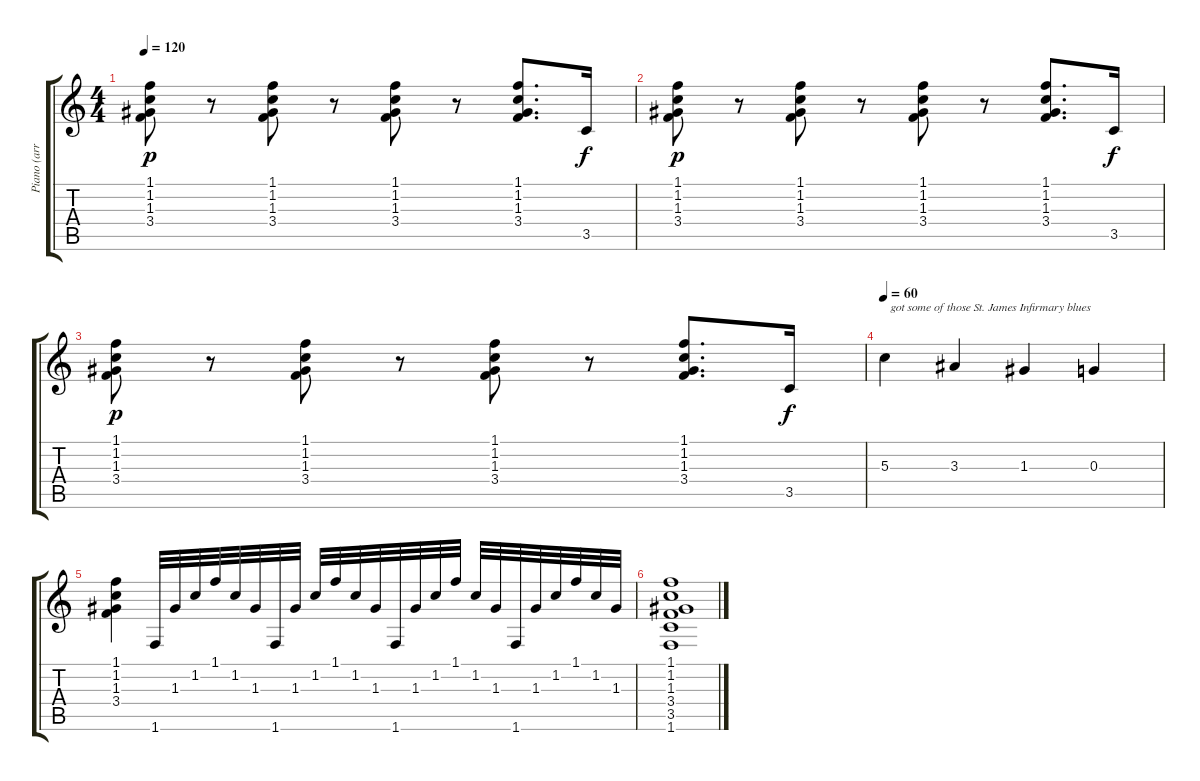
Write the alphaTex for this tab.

\track ("Piano (arr. for guitar)" "Piano (arr") {instrument acousticguitarsteel}
\staff {score tabs}
\tuning (E4 B3 G3 D3 A2 E2) {hide}
\ts (4 4)
\tempo 120
\clef g2
\ks c
(1.1 1.2 1.3 3.4).8{dy p} r.8 (1.1 1.2 1.3 3.4).8 r.8 (1.1 1.2 1.3 3.4).8 r.8 (1.1 1.2 1.3 3.4).8{d} 3.5.16{dy f} |
(1.1 1.2 1.3 3.4).8{dy p} r.8 (1.1 1.2 1.3 3.4).8 r.8 (1.1 1.2 1.3 3.4).8 r.8 (1.1 1.2 1.3 3.4).8{d} 3.5.16{dy f} |
(1.1 1.2 1.3 3.4).8{dy p} r.8 (1.1 1.2 1.3 3.4).8 r.8 (1.1 1.2 1.3 3.4).8 r.8 (1.1 1.2 1.3 3.4).8{d} 3.5.16{dy f} |
\tempo 60
5.3.4{txt "  got some of those St. James Infirmary blues"} 3.3.4 1.3.4 0.3.4 |
(1.1 1.2 1.3 3.4).4 1.6.32 1.3.32 1.2.32 1.1.32 1.2.32 1.3.32 1.6.32 1.3.32 1.2.32 1.1.32 1.2.32 1.3.32 1.6.32 1.3.32 1.2.32 1.1.32 1.2.32 1.3.32 1.6.32 1.3.32 1.2.32 1.1.32 1.2.32 1.3.32 |
(1.1 1.2 1.3 3.4 3.5 1.6).1
